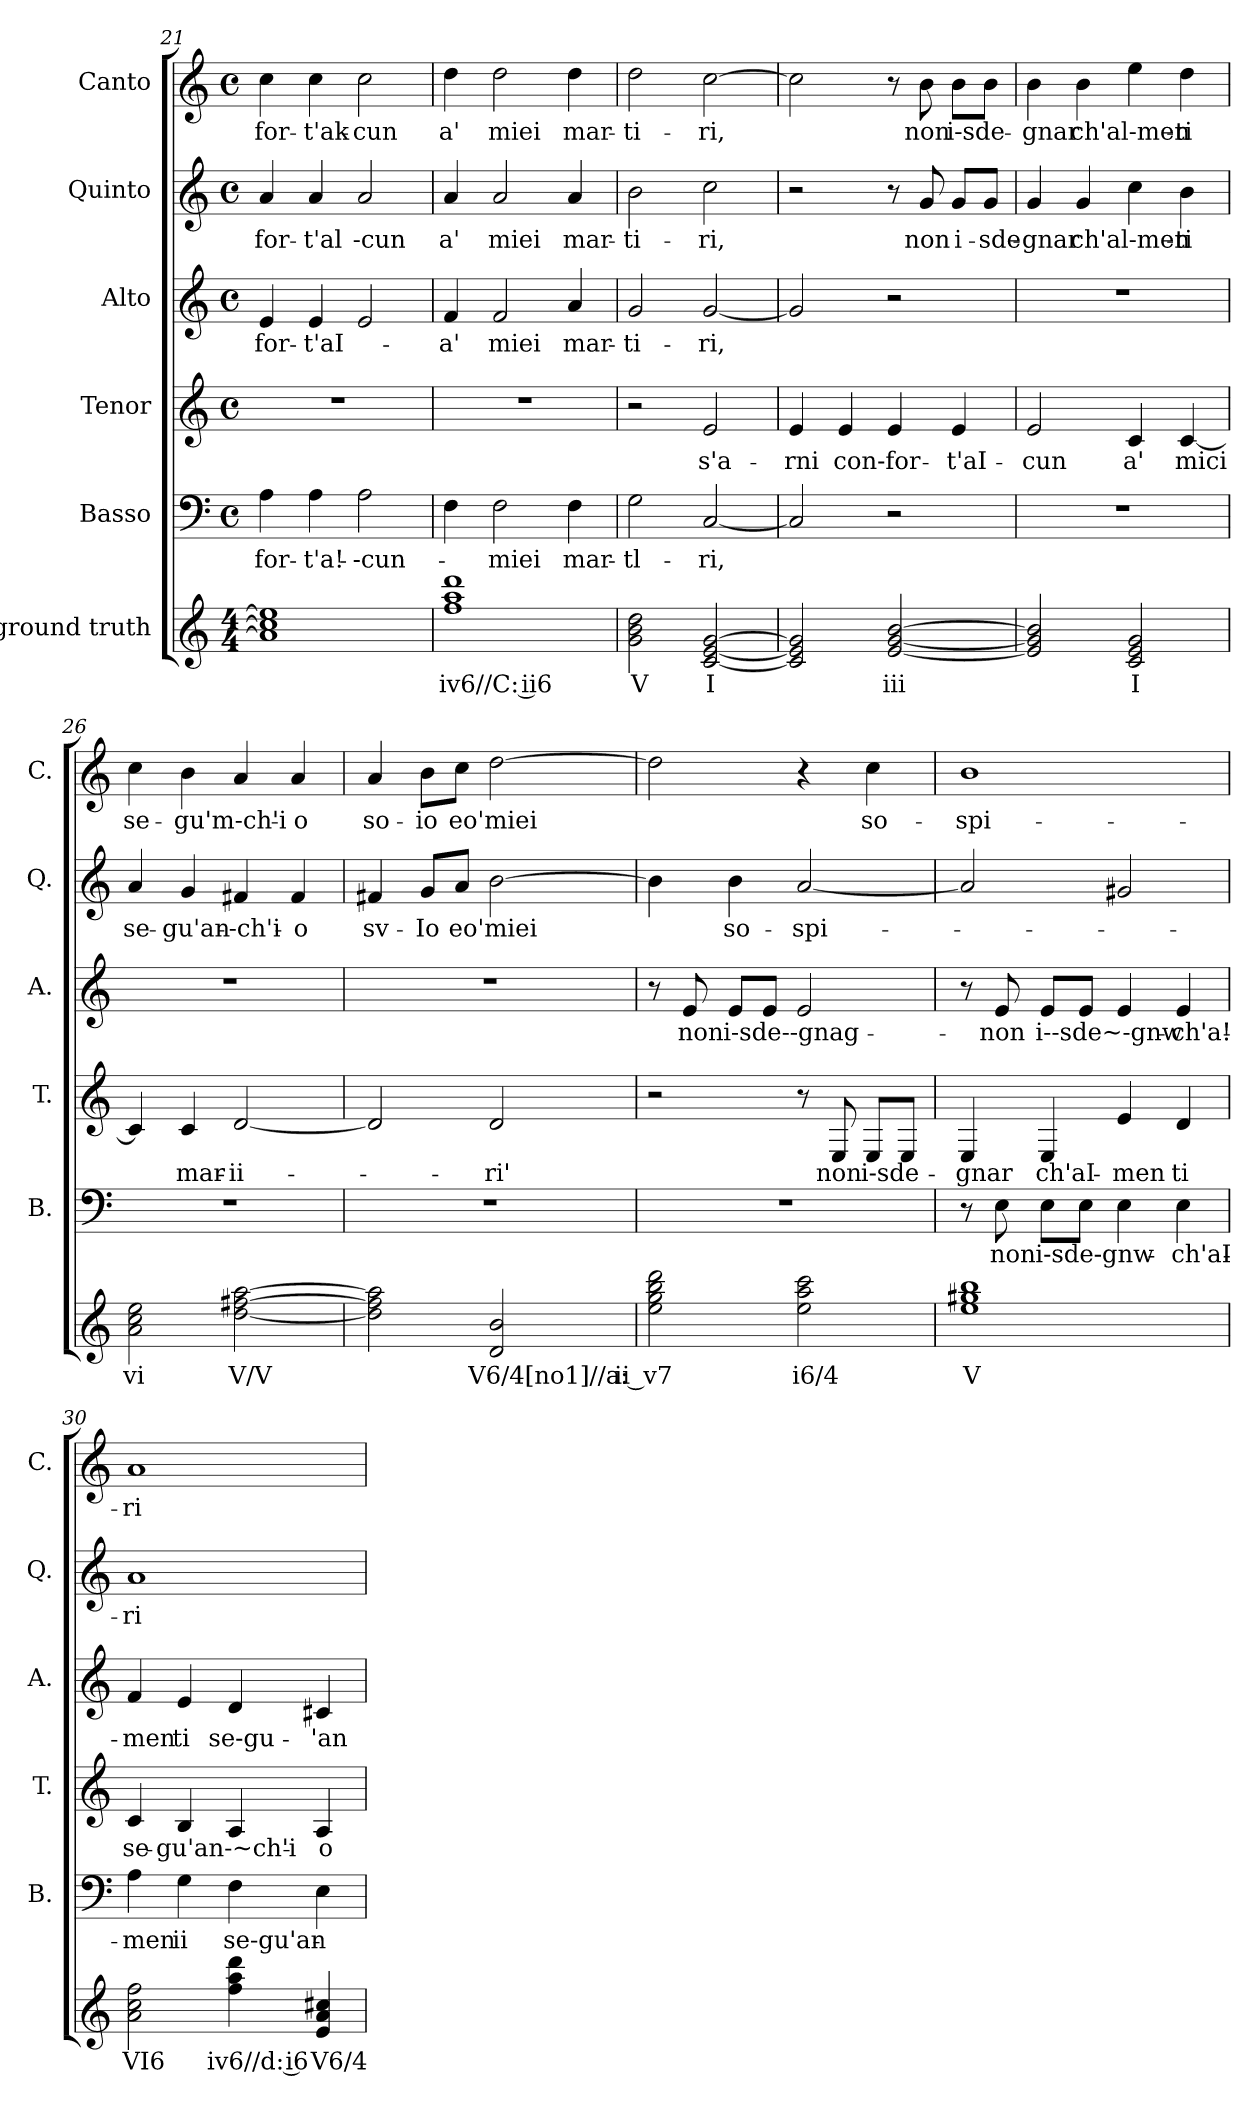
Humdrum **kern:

**kern	**text	**kern	**text	**kern	**text	**kern	**text	**kern	**text	**kern	**text
*part6	*part6	*part5	*part5	*part4	*part4	*part3	*part3	*part2	*part2	*part1	*part1
*staff6	*staff6	*staff5	*staff5	*staff4	*staff4	*staff3	*staff3	*staff2	*staff2	*staff1	*staff1
*I"ground truth	*	*I"Basso	*	*I"Tenor	*	*I"Alto	*	*I"Quinto	*	*I"Canto	*
*	*	*I'B.	*	*I'T.	*	*I'A.	*	*I'Q.	*	*I'C.	*
!!LO:PB:g=z
*	*	*clefF4	*	*clefG2	*	*clefG2	*	*clefG2	*	*clefG2	*
*k[]	*	*k[]	*	*k[]	*	*k[]	*	*k[]	*	*k[]	*
*M4/4	*	*M4/4	*	*M4/4	*	*M4/4	*	*M4/4	*	*M4/4	*
*	*	*met(c)	*	*met(c)	*	*met(c)	*	*met(c)	*	*met(c)	*
=21	=21	=21	=21	=21	=21	=21	=21	=21	=21	=21	=21
!	!	!	!LO:LY:b	!	!	!	!	!	!	!	!
!	!	!	!	!	!	!	!LO:LY:b	!	!	!	!
!	!	!	!	!	!	!	!	!	!LO:LY:b	!	!
!	!	!	!	!	!	!	!	!	!	!	!LO:LY:b
1a] 1cc] 1ee]	.	4A\	-for-	1r	.	4e/	-for-	4a/	-for-	4cc\	-for-
!	!	!	!LO:LY:b	!	!	!	!	!	!	!	!
!	!	!	!	!	!	!	!LO:LY:b	!	!	!	!
!	!	!	!	!	!	!	!	!	!LO:LY:b	!	!
!	!	!	!	!	!	!	!	!	!	!	!LO:LY:b
.	.	4A\	-t'a!-	.	.	4e/	-t'aI-	4a/	-t'al	4cc\	-t'ak-
!	!	!	!LO:LY:b	!	!	!	!	!	!	!	!
!	!	!	!	!	!	!	!	!	!LO:LY:b	!	!
!	!	!	!	!	!	!	!	!	!	!	!LO:LY:b
.	.	2A\	--cun-	.	.	2e/	.	2a/	--cun	2cc\	-cun
=22	=22	=22	=22	=22	=22	=22	=22	=22	=22	=22	=22
!	!	!	!	!	!	!	!LO:LY:b	!	!	!	!
!	!	!	!	!	!	!	!	!	!LO:LY:b	!	!
!	!	!	!	!	!	!	!	!	!	!	!LO:LY:b
1ff 1aa 1ddd	iv6//C: ii6	4F\	.	1r	.	4f/	-a'	4a/	-a'	4dd\	-a'
!	!	!	!LO:LY:b	!	!	!	!	!	!	!	!
!	!	!	!	!	!	!	!LO:LY:b	!	!	!	!
!	!	!	!	!	!	!	!	!	!LO:LY:b	!	!
!	!	!	!	!	!	!	!	!	!	!	!LO:LY:b
.	.	2F\	-miei	.	.	2f/	-miei	2a/	-miei	2dd\	-miei
!	!	!	!LO:LY:b	!	!	!	!	!	!	!	!
!	!	!	!	!	!	!	!LO:LY:b	!	!	!	!
!	!	!	!	!	!	!	!	!	!LO:LY:b	!	!
!	!	!	!	!	!	!	!	!	!	!	!LO:LY:b
.	.	4F\	-mar-	.	.	4a/	-mar-	4a/	-mar-	4dd\	-mar-
=23	=23	=23	=23	=23	=23	=23	=23	=23	=23	=23	=23
!	!	!	!LO:LY:b	!	!	!	!	!	!	!	!
!	!	!	!	!	!	!	!LO:LY:b	!	!	!	!
!	!	!	!	!	!	!	!	!	!LO:LY:b	!	!
!	!	!	!	!	!	!	!	!	!	!	!LO:LY:b
2g 2b 2dd	V	2G\	-tl-	2r	.	2g/	-ti-	2b\	-ti-	2dd\	-ti-
!	!	!	!LO:LY:b	!	!	!	!	!	!	!	!
!	!	!	!	!	!LO:LY:b	!	!	!	!	!	!
!	!	!	!	!	!	!	!LO:LY:b	!	!	!	!
!	!	!	!	!	!	!	!	!	!LO:LY:b	!	!
!	!	!	!	!	!	!	!	!	!	!	!LO:LY:b
[2c [2e [2g	I	[2C/	-ri,	2e/	-s'a-	[2g/	-ri,	2cc\	-ri,	[2cc\	-ri,
=24	=24	=24	=24	=24	=24	=24	=24	=24	=24	=24	=24
!	!	!	!	!	!LO:LY:b	!	!	!	!	!	!
2c] 2e] 2g]	.	2C/]	.	4e/	-rni	2g/]	.	2r	.	2cc\]	.
!	!	!	!	!	!LO:LY:b	!	!	!	!	!	!
.	.	.	.	4e/	-con-for-	.	.	.	.	.	.
[2e [2g [2b	iii	2r	.	4e/	.	2r	.	8r	.	8r	.
!	!	!	!	!	!	!	!	!	!LO:LY:b	!	!
!	!	!	!	!	!	!	!	!	!	!	!LO:LY:b
.	.	.	.	.	.	.	.	8g/	-non	8b\	-non
!	!	!	!	!	!LO:LY:b	!	!	!	!	!	!
!	!	!	!	!	!	!	!	!	!LO:LY:b	!	!
!	!	!	!	!	!	!	!	!	!	!	!LO:LY:b
.	.	.	.	4e/	-t'aI-	.	.	8g/L	-i-	8b\L	-i-sde-
!	!	!	!	!	!	!	!	!	!LO:LY:b	!	!
.	.	.	.	.	.	.	.	8g/J	-sde-	8b\J	.
=25	=25	=25	=25	=25	=25	=25	=25	=25	=25	=25	=25
!	!	!	!	!	!LO:LY:b	!	!	!	!	!	!
!	!	!	!	!	!	!	!	!	!LO:LY:b	!	!
!	!	!	!	!	!	!	!	!	!	!	!LO:LY:b
2e] 2g] 2b]	.	1r	.	2e/	-cun	1r	.	4g/	-gnar	4b\	-gnar
!	!	!	!	!	!	!	!	!	!LO:LY:b	!	!
!	!	!	!	!	!	!	!	!	!	!	!LO:LY:b
.	.	.	.	.	.	.	.	4g/	-ch'al-men-	4b\	-ch'al-men-
!	!	!	!	!	!LO:LY:b	!	!	!	!	!	!
2c 2e 2g	I	.	.	4c/	-a'	.	.	4cc\	.	4ee\	.
!	!	!	!	!	!LO:LY:b	!	!	!	!	!	!
!	!	!	!	!	!	!	!	!	!LO:LY:b	!	!
!	!	!	!	!	!	!	!	!	!	!	!LO:LY:b
.	.	.	.	[4c/	-mici	.	.	4b\	-ti	4dd\	-ti
=26	=26	=26	=26	=26	=26	=26	=26	=26	=26	=26	=26
!	!	!	!	!	!	!	!	!	!LO:LY:b	!	!
!	!	!	!	!	!	!	!	!	!	!	!LO:LY:b
2a 2cc 2ee	vi	1r	.	4c/]	.	1r	.	4a/	-se--	4cc\	-se--
!	!	!	!	!	!LO:LY:b	!	!	!	!	!	!
!	!	!	!	!	!	!	!	!	!LO:LY:b	!	!
!	!	!	!	!	!	!	!	!	!	!	!LO:LY:b
.	.	.	.	4c/	-mar-	.	.	4g/	-gu'an-	4b\	-gu'm-ch'i-
!	!	!	!	!	!LO:LY:b	!	!	!	!	!	!
!	!	!	!	!	!	!	!	!	!LO:LY:b	!	!
[2dd [2ff#X [2aa	V/V	.	.	[2d/	-ii-	.	.	4f#X/	--ch'i-	4a/	.
!	!	!	!	!	!	!	!	!	!LO:LY:b	!	!
!	!	!	!	!	!	!	!	!	!	!	!LO:LY:b
.	.	.	.	.	.	.	.	4f#/	-o	4a/	-o
=27	=27	=27	=27	=27	=27	=27	=27	=27	=27	=27	=27
!	!	!	!	!	!	!	!	!	!LO:LY:b	!	!
!	!	!	!	!	!	!	!	!	!	!	!LO:LY:b
2dd] 2ff#] 2aa]	.	1r	.	2d/]	.	1r	.	4f#X/	-sv-	4a/	-so-
!	!	!	!	!	!	!	!	!	!LO:LY:b	!	!
!	!	!	!	!	!	!	!	!	!	!	!LO:LY:b
.	.	.	.	.	.	.	.	8g/L	-Io	8b\L	-io
!	!	!	!	!	!	!	!	!	!LO:LY:b	!	!
!	!	!	!	!	!	!	!	!	!	!	!LO:LY:b
.	.	.	.	.	.	.	.	8a/J	-eo'	8cc\J	-eo'
!	!	!	!	!	!LO:LY:b	!	!	!	!	!	!
!	!	!	!	!	!	!	!	!	!LO:LY:b	!	!
!	!	!	!	!	!	!	!	!	!	!	!LO:LY:b
2d 2b	V6/4[no1]//a: ii	.	.	2d/	-ri'	.	.	[2b\	-miei	[2dd\	-miei
!!LO:LB:g=z
=28	=28	=28	=28	=28	=28	=28	=28	=28	=28	=28	=28
2ee 2gg 2bb 2ddd	v7	1r	.	2r	.	8r	.	4b\]	.	2dd\]	.
!	!	!	!	!	!	!	!LO:LY:b	!	!	!	!
.	.	.	.	.	.	8e/	-non	.	.	.	.
!	!	!	!	!	!	!	!LO:LY:b	!	!	!	!
!	!	!	!	!	!	!	!	!	!LO:LY:b	!	!
.	.	.	.	.	.	8e/L	-i-sde--gnag-	4b\	-so-	.	.
.	.	.	.	.	.	8e/J	.	.	.	.	.
!	!	!	!	!	!	!	!	!	!LO:LY:b	!	!
2ee 2aa 2ccc	i6/4	.	.	8r	.	2e/	.	[2a/	-spi-	4r	.
!	!	!	!	!	!LO:LY:b	!	!	!	!	!	!
.	.	.	.	8E/	-non	.	.	.	.	.	.
!	!	!	!	!	!LO:LY:b	!	!	!	!	!	!
!	!	!	!	!	!	!	!	!	!	!	!LO:LY:b
.	.	.	.	8E/L	-i-sde-	.	.	.	.	4cc\	-so-
.	.	.	.	8E/J	.	.	.	.	.	.	.
=29	=29	=29	=29	=29	=29	=29	=29	=29	=29	=29	=29
!	!	!	!	!	!LO:LY:b	!	!	!	!	!	!
!	!	!	!	!	!	!	!	!	!	!	!LO:LY:b
1ee 1gg#X 1bb	V	8r	.	4E/	-gnar	8r	.	2a/]	.	1b	-spi-
!	!	!	!LO:LY:b	!	!	!	!	!	!	!	!
!	!	!	!	!	!	!	!LO:LY:b	!	!	!	!
.	.	8E\	-non	.	.	8e/	-non	.	.	.	.
!	!	!	!LO:LY:b	!	!	!	!	!	!	!	!
!	!	!	!	!	!LO:LY:b	!	!	!	!	!	!
!	!	!	!	!	!	!	!LO:LY:b	!	!	!	!
.	.	8E\L	-i-sde-gnw-	4E/	-ch'aI-	8e/L	-i--sde~-gnw-	.	.	.	.
.	.	8E\J	.	.	.	8e/J	.	.	.	.	.
!	!	!	!	!	!LO:LY:b	!	!	!	!	!	!
.	.	4E\	.	4e/	-men	4e/	.	2g#X/	.	.	.
!	!	!	!LO:LY:b	!	!	!	!	!	!	!	!
!	!	!	!	!	!LO:LY:b	!	!	!	!	!	!
!	!	!	!	!	!	!	!LO:LY:b	!	!	!	!
.	.	4E\	-ch'aI-	4d/	-ti	4e/	-ch'a!-	.	.	.	.
=30	=30	=30	=30	=30	=30	=30	=30	=30	=30	=30	=30
!	!	!	!LO:LY:b	!	!	!	!	!	!	!	!
!	!	!	!	!	!LO:LY:b	!	!	!	!	!	!
!	!	!	!	!	!	!	!LO:LY:b	!	!	!	!
!	!	!	!	!	!	!	!	!	!LO:LY:b	!	!
!	!	!	!	!	!	!	!	!	!	!	!LO:LY:b
2a 2cc 2ff	VI6	4A\	-men	4c/	-se--	4f/	-men	1a	-ri	1a	-ri
!	!	!	!LO:LY:b	!	!	!	!	!	!	!	!
!	!	!	!	!	!LO:LY:b	!	!	!	!	!	!
!	!	!	!	!	!	!	!LO:LY:b	!	!	!	!
.	.	4G\	-ii	4B/	-gu'an-~ch'i-	4e/	-ti	.	.	.	.
!	!	!	!LO:LY:b	!	!	!	!	!	!	!	!
!	!	!	!	!	!	!	!LO:LY:b	!	!	!	!
4ff 4aa 4ddd	iv6//d: i6	4F\	-se-gu'an-	4A/	.	4d/	-se-gu-	.	.	.	.
!	!	!	!	!	!LO:LY:b	!	!	!	!	!	!
!	!	!	!	!	!	!	!LO:LY:b	!	!	!	!
4e 4a 4cc#X	V6/4	4E\	.	4A/	-o	4c#X/	-'an-	.	.	.	.
=	=	=	=	=	=	=	=	=	=	=	=
*-	*-	*-	*-	*-	*-	*-	*-	*-	*-	*-	*-
